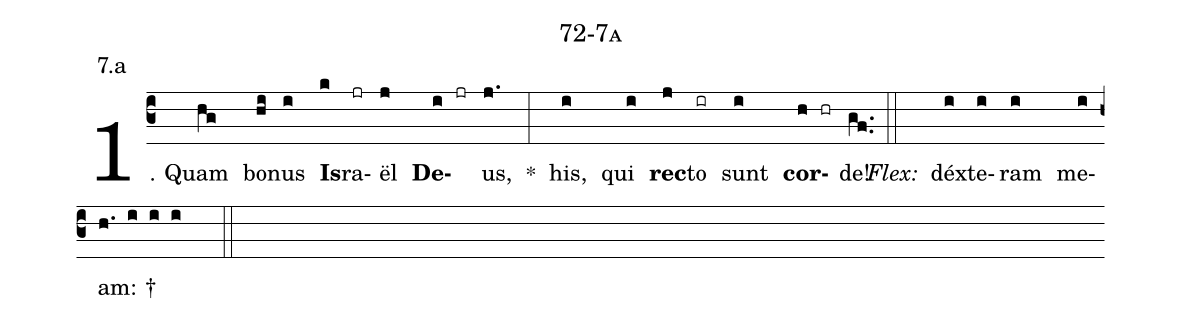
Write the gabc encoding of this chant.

name: 72-7a;
annotation: 7.a;
%%
(c3)1. Quam(hg) bo(hi)nus(i) <b>Is</b>(k)ra(jr)ël(j) <b>De</b>(i jr)us,(j.) *(:) his,(i) qui(i) <b>rec</b>(j)to(ir) sunt(i) <b>cor</b>(h hr)de!(gf..) (::)
<i>Flex:</i>()  déx(i)te(i)ram(i) me(i)am: †(h. i i i  ::)
